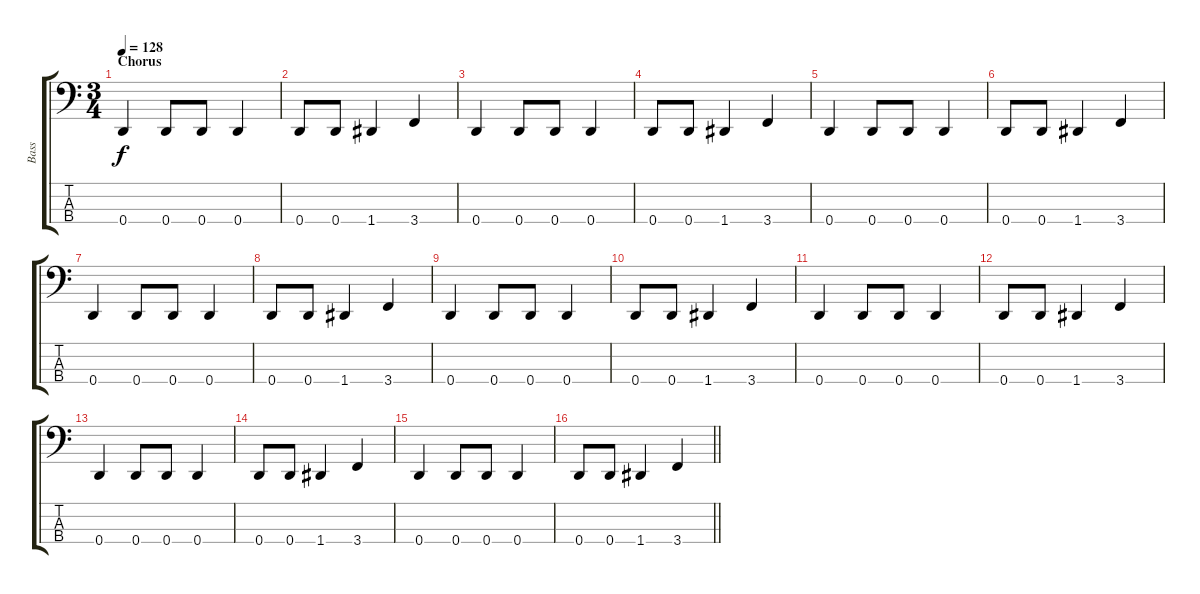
\track ("Bass" "Bass") {instrument electricbasspick}
\staff {score tabs}
\tuning (F2 C2 G1 D1) {hide}
\ts (3 4)
\section ("" "Chorus")
\tempo 128
\clef f4
\ks c
0.4.4{dy f} 0.4.8 0.4.8 0.4.4 |
0.4.8 0.4.8 1.4.4 3.4.4 |
0.4.4 0.4.8 0.4.8 0.4.4 |
0.4.8 0.4.8 1.4.4 3.4.4 |
0.4.4 0.4.8 0.4.8 0.4.4 |
0.4.8 0.4.8 1.4.4 3.4.4 |
0.4.4 0.4.8 0.4.8 0.4.4 |
0.4.8 0.4.8 1.4.4 3.4.4 |
0.4.4 0.4.8 0.4.8 0.4.4 |
0.4.8 0.4.8 1.4.4 3.4.4 |
0.4.4 0.4.8 0.4.8 0.4.4 |
0.4.8 0.4.8 1.4.4 3.4.4 |
0.4.4 0.4.8 0.4.8 0.4.4 |
0.4.8 0.4.8 1.4.4 3.4.4 |
0.4.4 0.4.8 0.4.8 0.4.4 |
\barLineRight lightlight
0.4.8 0.4.8 1.4.4 3.4.4
